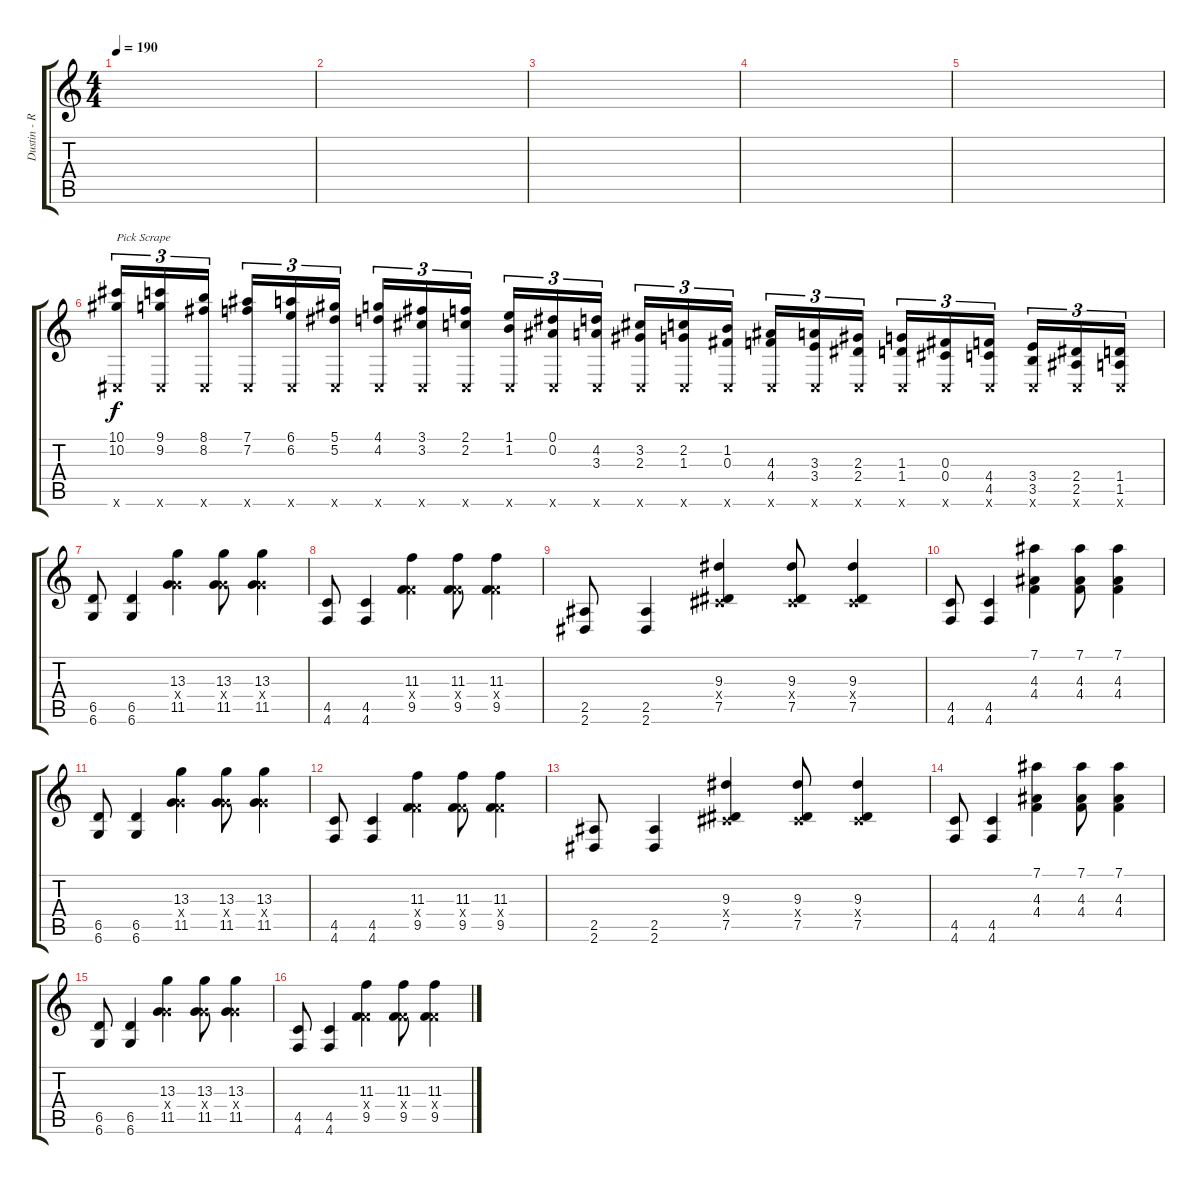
\track ("Dustin - Rythem" "Dustin - R") {instrument overdrivenguitar}
\staff {score tabs}
\tuning (Eb4 Bb3 Gb3 Db3 Ab2 Db2) {hide}
\ts (4 4)
\tempo 190
\clef g2
\ks c
|
|
|
|
|
(10.1 10.2 0.6{x}).16{tu (3 2) txt "Pick Scrape" instrument guitarfretnoise} (9.1 9.2 0.6{x}).16{tu (3 2)} (8.1 8.2 0.6{x}).16{tu (3 2)} (7.1 7.2 0.6{x}).16{tu (3 2)} (6.1 6.2 0.6{x}).16{tu (3 2)} (5.1 5.2 0.6{x}).16{tu (3 2)} (4.1 4.2 0.6{x}).16{tu (3 2)} (3.1 3.2 0.6{x}).16{tu (3 2)} (2.1 2.2 0.6{x}).16{tu (3 2)} (1.1 1.2 0.6{x}).16{tu (3 2)} (0.1 0.2 0.6{x}).16{tu (3 2)} (4.2 3.3 0.6{x}).16{tu (3 2)} (3.2 2.3 0.6{x}).16{tu (3 2)} (2.2 1.3 0.6{x}).16{tu (3 2)} (1.2 0.3 0.6{x}).16{tu (3 2)} (4.3 4.4 0.6{x}).16{tu (3 2)} (3.3 3.4 0.6{x}).16{tu (3 2)} (2.3 2.4 0.6{x}).16{tu (3 2)} (1.3 1.4 0.6{x}).16{tu (3 2)} (0.3 0.4 0.6{x}).16{tu (3 2)} (4.4 4.5 0.6{x}).16{tu (3 2)} (3.4 3.5 0.6{x}).16{tu (3 2)} (2.4 2.5 0.6{x}).16{tu (3 2)} (1.4 1.5 0.6{x}).16{tu (3 2)} |
(6.5 6.6).8{instrument overdrivenguitar} (6.5 6.6).4 (13.3 6.4{x} 11.5).4 (13.3 6.4{x} 11.5).8 (13.3 6.4{x} 11.5).4 |
(4.5 4.6).8 (4.5 4.6).4 (11.3 4.4{x} 9.5).4 (11.3 4.4{x} 9.5).8 (11.3 4.4{x} 9.5).4 |
(2.5 2.6).8 (2.5 2.6).4 (9.3 0.4{x} 7.5).4 (9.3 0.4{x} 7.5).8 (9.3 0.4{x} 7.5).4 |
(4.5 4.6).8 (4.5 4.6).4 (7.1 4.3 4.4).4 (7.1 4.3 4.4).8 (7.1 4.3 4.4).4 |
(6.5 6.6).8 (6.5 6.6).4 (13.3 6.4{x} 11.5).4 (13.3 6.4{x} 11.5).8 (13.3 6.4{x} 11.5).4 |
(4.5 4.6).8 (4.5 4.6).4 (11.3 4.4{x} 9.5).4 (11.3 4.4{x} 9.5).8 (11.3 4.4{x} 9.5).4 |
(2.5 2.6).8 (2.5 2.6).4 (9.3 0.4{x} 7.5).4 (9.3 0.4{x} 7.5).8 (9.3 0.4{x} 7.5).4 |
(4.5 4.6).8 (4.5 4.6).4 (7.1 4.3 4.4).4 (7.1 4.3 4.4).8 (7.1 4.3 4.4).4 |
(6.5 6.6).8 (6.5 6.6).4 (13.3 6.4{x} 11.5).4 (13.3 6.4{x} 11.5).8 (13.3 6.4{x} 11.5).4 |
(4.5 4.6).8 (4.5 4.6).4 (11.3 4.4{x} 9.5).4 (11.3 4.4{x} 9.5).8 (11.3 4.4{x} 9.5).4
